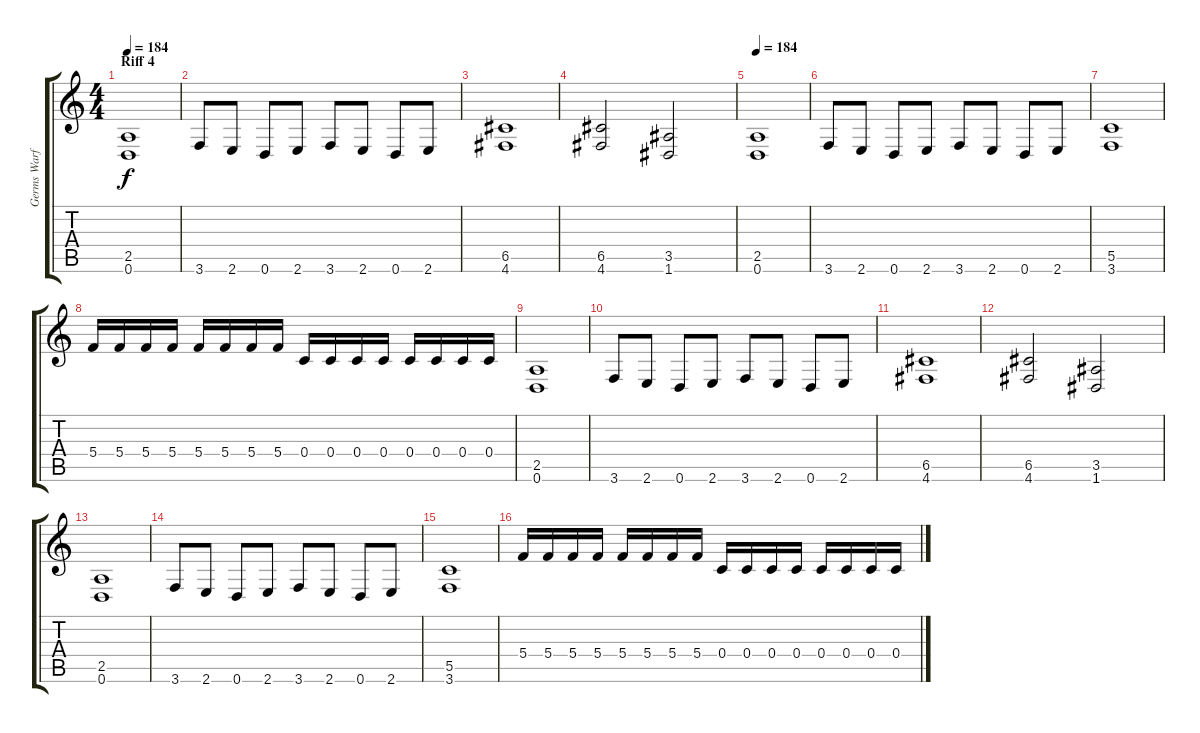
\track ("Germs Warfare (Guitar Soul Deux)" "Germs Warf") {instrument distortionguitar}
\staff {score tabs}
\tuning (D4 A3 F3 C3 G2 D2) {hide}
\ts (4 4)
\section ("" "Riff 4")
\tempo 184
\clef g2
\ks c
(2.5 0.6).1{dy f} |
3.6.8 2.6.8 0.6.8 2.6.8 3.6.8 2.6.8 0.6.8 2.6.8 |
(6.5 4.6).1 |
(6.5 4.6).2 (3.5 1.6).2 |
\tempo 184
(2.5 0.6).1 |
3.6.8 2.6.8 0.6.8 2.6.8 3.6.8 2.6.8 0.6.8 2.6.8 |
(5.5 3.6).1 |
5.4.16 5.4.16 5.4.16 5.4.16 5.4.16 5.4.16 5.4.16 5.4.16 0.4.16 0.4.16 0.4.16 0.4.16 0.4.16 0.4.16 0.4.16 0.4.16 |
(2.5 0.6).1 |
3.6.8 2.6.8 0.6.8 2.6.8 3.6.8 2.6.8 0.6.8 2.6.8 |
(6.5 4.6).1 |
(6.5 4.6).2 (3.5 1.6).2 |
(2.5 0.6).1 |
3.6.8 2.6.8 0.6.8 2.6.8 3.6.8 2.6.8 0.6.8 2.6.8 |
(5.5 3.6).1 |
5.4.16 5.4.16 5.4.16 5.4.16 5.4.16 5.4.16 5.4.16 5.4.16 0.4.16 0.4.16 0.4.16 0.4.16 0.4.16 0.4.16 0.4.16 0.4.16
